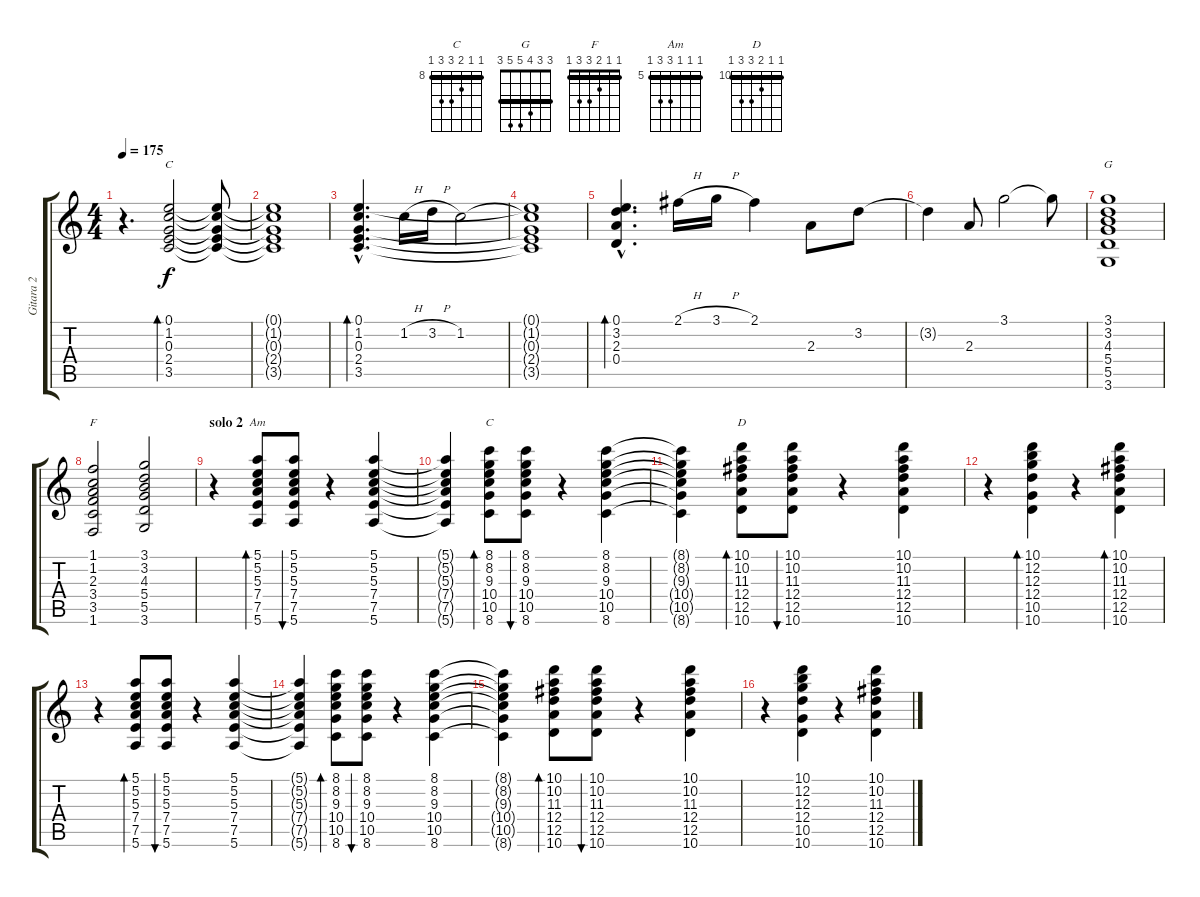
\track ("Gitara 2" "Gitara 2") {instrument electricguitarclean}
\staff {score tabs}
\tuning (E4 B3 G3 D3 A2 E2) {hide}
\chord ("C" 0 1 0 2 3 x)
\chord ("G" 3 3 4 5 5 3) {barre 3}
\chord ("F" 1 1 2 3 3 1) {barre 1}
\chord ("Am" 5 5 5 7 7 5) {firstfret 5 barre 5}
\chord ("C" 8 8 9 10 10 8) {firstfret 8 barre 8}
\chord ("D" 10 10 11 12 12 10) {firstfret 10 barre 10}
\ts (4 4)
\tempo 175
\clef g2
\ks c
r.4{d dy f} (0.1 1.2 0.3 2.4 3.5).2{bd 240 ch "C"} (0.1{t} 1.2{t} 0.3{t} 2.4{t} 3.5{t}).8 |
(0.1{t} 1.2{t} 0.3{t} 2.4{t} 3.5{t}).1 |
(0.1{hac} 1.2{hac} 0.3{hac} 2.4{hac} 3.5{hac}).4{d bd 240} 1.2{h}.16 3.2{h}.16 1.2.2 |
(0.1{t} 1.2{t} 0.3{t} 2.4{t} 3.5{t}).1 |
(0.1{hac} 3.2{hac} 2.3{hac} 0.4{hac}).4{d bd 240} 2.1{h}.16 3.1{h}.16 2.1.4 2.3.8 3.2.8 |
3.2{t}.4 2.3.8 3.1.2 3.1{t}.8 |
(3.1 3.2 4.3 5.4 5.5 3.6).1{ch "G"} |
(1.1 1.2 2.3 3.4 3.5 1.6).2{ch "F"} (3.1 3.2 4.3 5.4 5.5 3.6).2 |
\section ("" "solo 2")
r.4 (5.1 5.2 5.3 7.4 7.5 5.6).8{bd 240 ch "Am"} (5.1 5.2 5.3 7.4 7.5 5.6).8{bu 60} r.4 (5.1 5.2 5.3 7.4 7.5 5.6).4 |
(5.1{t} 5.2{t} 5.3{t} 7.4{t} 7.5{t} 5.6{t}).4 (8.1 8.2 9.3 10.4 10.5 8.6).8{bd 240 ch "C"} (8.1 8.2 9.3 10.4 10.5 8.6).8{bu 60} r.4 (8.1 8.2 9.3 10.4 10.5 8.6).4 |
(8.1{t} 8.2{t} 9.3{t} 10.4{t} 10.5{t} 8.6{t}).4 (10.1 10.2 11.3 12.4 12.5 10.6).8{bd 240 ch "D"} (10.1 10.2 11.3 12.4 12.5 10.6).8{bu 60} r.4 (10.1 10.2 11.3 12.4 12.5 10.6).4 |
r.4 (10.1 12.2 12.3 12.4 10.5 10.6).4{bd 240} r.4 (10.1 10.2 11.3 12.4 12.5 10.6).4{bd 240} |
r.4 (5.1 5.2 5.3 7.4 7.5 5.6).8{bd 240} (5.1 5.2 5.3 7.4 7.5 5.6).8{bu 60} r.4 (5.1 5.2 5.3 7.4 7.5 5.6).4 |
(5.1{t} 5.2{t} 5.3{t} 7.4{t} 7.5{t} 5.6{t}).4 (8.1 8.2 9.3 10.4 10.5 8.6).8{bd 240} (8.1 8.2 9.3 10.4 10.5 8.6).8{bu 60} r.4 (8.1 8.2 9.3 10.4 10.5 8.6).4 |
(8.1{t} 8.2{t} 9.3{t} 10.4{t} 10.5{t} 8.6{t}).4 (10.1 10.2 11.3 12.4 12.5 10.6).8{bd 240} (10.1 10.2 11.3 12.4 12.5 10.6).8{bu 60} r.4 (10.1 10.2 11.3 12.4 12.5 10.6).4 |
r.4 (10.1 12.2 12.3 12.4 10.5 10.6).4 r.4 (10.1 10.2 11.3 12.4 12.5 10.6).4
